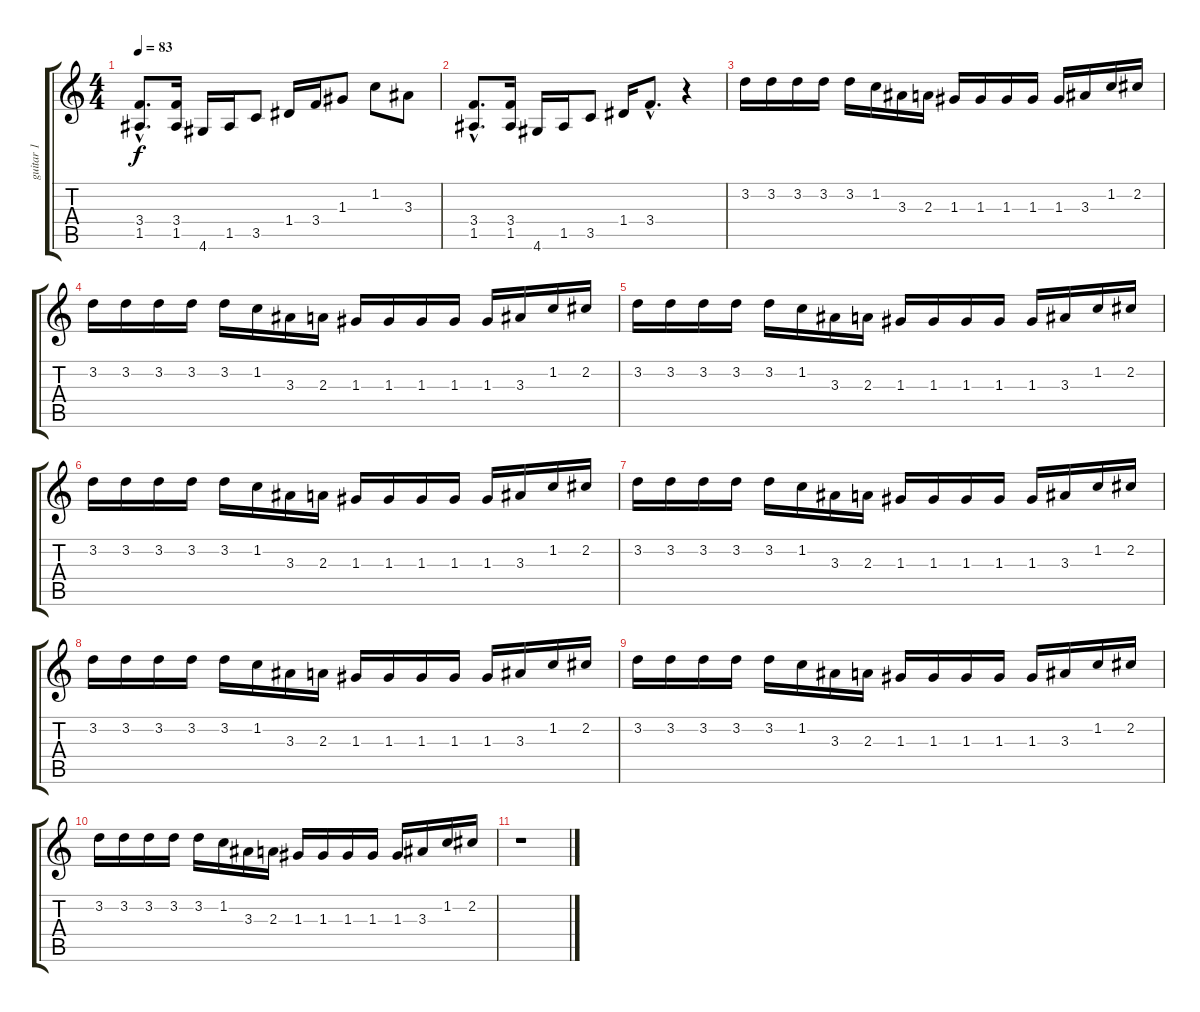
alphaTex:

\track ("guitar 1" "guitar 1") {instrument overdrivenguitar}
\staff {score tabs}
\tuning (E4 B3 G3 D3 A2 E2) {hide}
\ts (4 4)
\tempo 83
\clef g2
\ks c
(3.4{hac} 1.5{hac}).8{d dy f} (3.4 1.5).16 4.6.16 1.5.16 3.5.8 1.4.16 3.4.16 1.3.8 1.2.8 3.3.8 |
(3.4{hac} 1.5{hac}).8{d} (3.4 1.5).16 4.6.16 1.5.16 3.5.8 1.4.16 3.4{hac}.8{d} r.4 |
3.2.16 3.2.16 3.2.16 3.2.16 3.2.16 1.2.16 3.3.16 2.3.16 1.3.16 1.3.16 1.3.16 1.3.16 1.3.16 3.3.16 1.2.16 2.2.16 |
3.2.16 3.2.16 3.2.16 3.2.16 3.2.16 1.2.16 3.3.16 2.3.16 1.3.16 1.3.16 1.3.16 1.3.16 1.3.16 3.3.16 1.2.16 2.2.16 |
3.2.16 3.2.16 3.2.16 3.2.16 3.2.16 1.2.16 3.3.16 2.3.16 1.3.16 1.3.16 1.3.16 1.3.16 1.3.16 3.3.16 1.2.16 2.2.16 |
3.2.16 3.2.16 3.2.16 3.2.16 3.2.16 1.2.16 3.3.16 2.3.16 1.3.16 1.3.16 1.3.16 1.3.16 1.3.16 3.3.16 1.2.16 2.2.16 |
3.2.16 3.2.16 3.2.16 3.2.16 3.2.16 1.2.16 3.3.16 2.3.16 1.3.16 1.3.16 1.3.16 1.3.16 1.3.16 3.3.16 1.2.16 2.2.16 |
3.2.16 3.2.16 3.2.16 3.2.16 3.2.16 1.2.16 3.3.16 2.3.16 1.3.16 1.3.16 1.3.16 1.3.16 1.3.16 3.3.16 1.2.16 2.2.16 |
3.2.16 3.2.16 3.2.16 3.2.16 3.2.16 1.2.16 3.3.16 2.3.16 1.3.16 1.3.16 1.3.16 1.3.16 1.3.16 3.3.16 1.2.16 2.2.16 |
3.2.16 3.2.16 3.2.16 3.2.16 3.2.16 1.2.16 3.3.16 2.3.16 1.3.16 1.3.16 1.3.16 1.3.16 1.3.16 3.3.16 1.2.16 2.2.16 |
r.1
